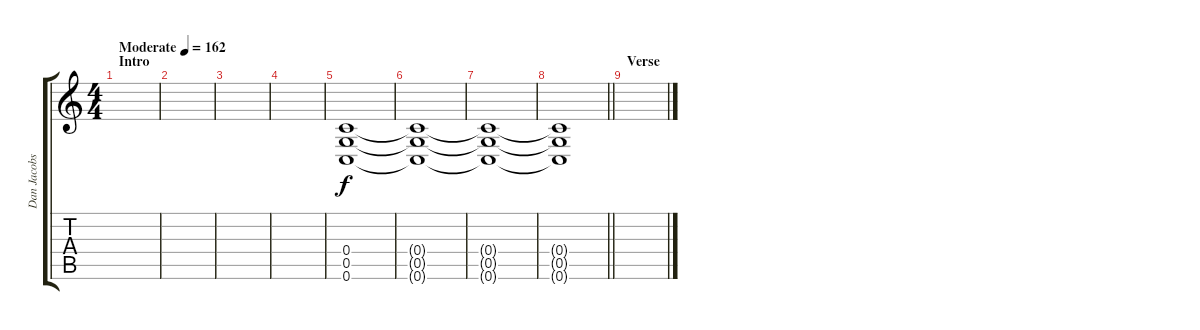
\track ("Dan Jacobs" "Dan Jacobs") {instrument distortionguitar}
\staff {score tabs}
\tuning (D4 A3 F3 C3 G2 C2) {hide}
\ts (4 4)
\section ("" "Intro")
\tempo (162 "Moderate")
\clef g2
\ks c
|
|
|
|
(0.4 0.5 0.6).1 |
(0.4{t} 0.5{t} 0.6{t}).1 |
(0.4{t} 0.5{t} 0.6{t}).1 |
\barLineRight lightlight
(0.4{t} 0.5{t} 0.6{t}).1 |
\section ("" "Verse")
